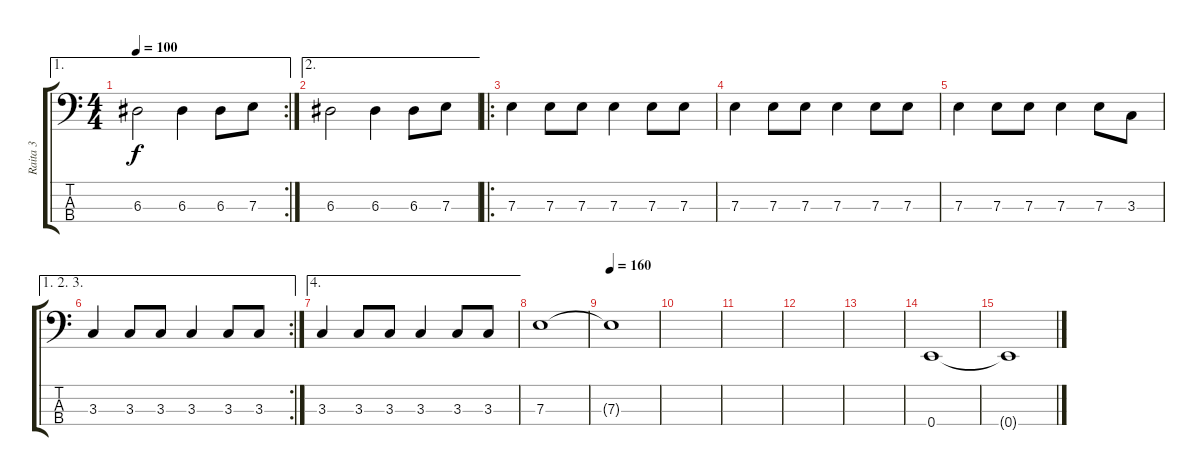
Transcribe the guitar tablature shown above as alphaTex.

\track ("Raita 3" "Raita 3") {instrument electricbassfinger}
\staff {score tabs}
\tuning (G2 D2 A1 E1) {hide}
\ae 1
\rc 2
\ts (4 4)
\tempo 100
\clef f4
\ks c
6.3.2{dy f} 6.3.4 6.3.8 7.3.8 |
\ae 2
6.3.2 6.3.4 6.3.8 7.3.8 |
\ro
7.3.4 7.3.8 7.3.8 7.3.4 7.3.8 7.3.8 |
7.3.4 7.3.8 7.3.8 7.3.4 7.3.8 7.3.8 |
7.3.4 7.3.8 7.3.8 7.3.4 7.3.8 3.3.8 |
\ae (1 2 3)
\rc 2
3.3.4 3.3.8 3.3.8 3.3.4 3.3.8 3.3.8 |
\ae 4
3.3.4 3.3.8 3.3.8 3.3.4 3.3.8 3.3.8 |
7.3.1 |
\tempo 160
7.3{t}.1 |
|
|
|
|
0.4.1 |
0.4{t}.1
